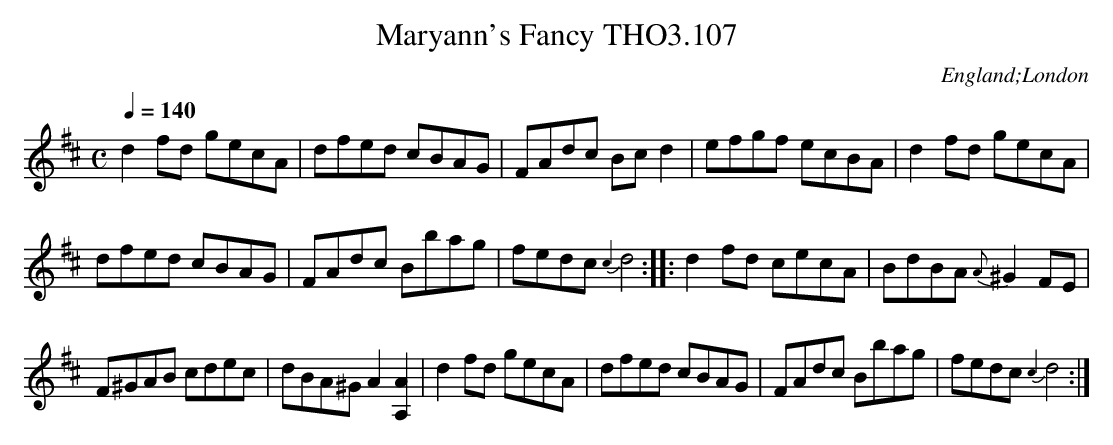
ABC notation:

X:1
T:Maryann's Fancy THO3.107
O:England;London
M:C
L:1/8
Q:1/4=140
K:D
d2 fd gecA|dfed cBAG|FAdc Bc d2|efgf ecBA|d2 fd gecA|
dfed cBAG|FAdc Bbag|fedc {c2}d4::d2 fd cecA|BdBA {A}^G2 FE|
F^GAB cdec| dBA^G A2 [A2A,2]|d2 fd gecA|dfed cBAG|FAdc Bbag|fedc {c2}d4:|
